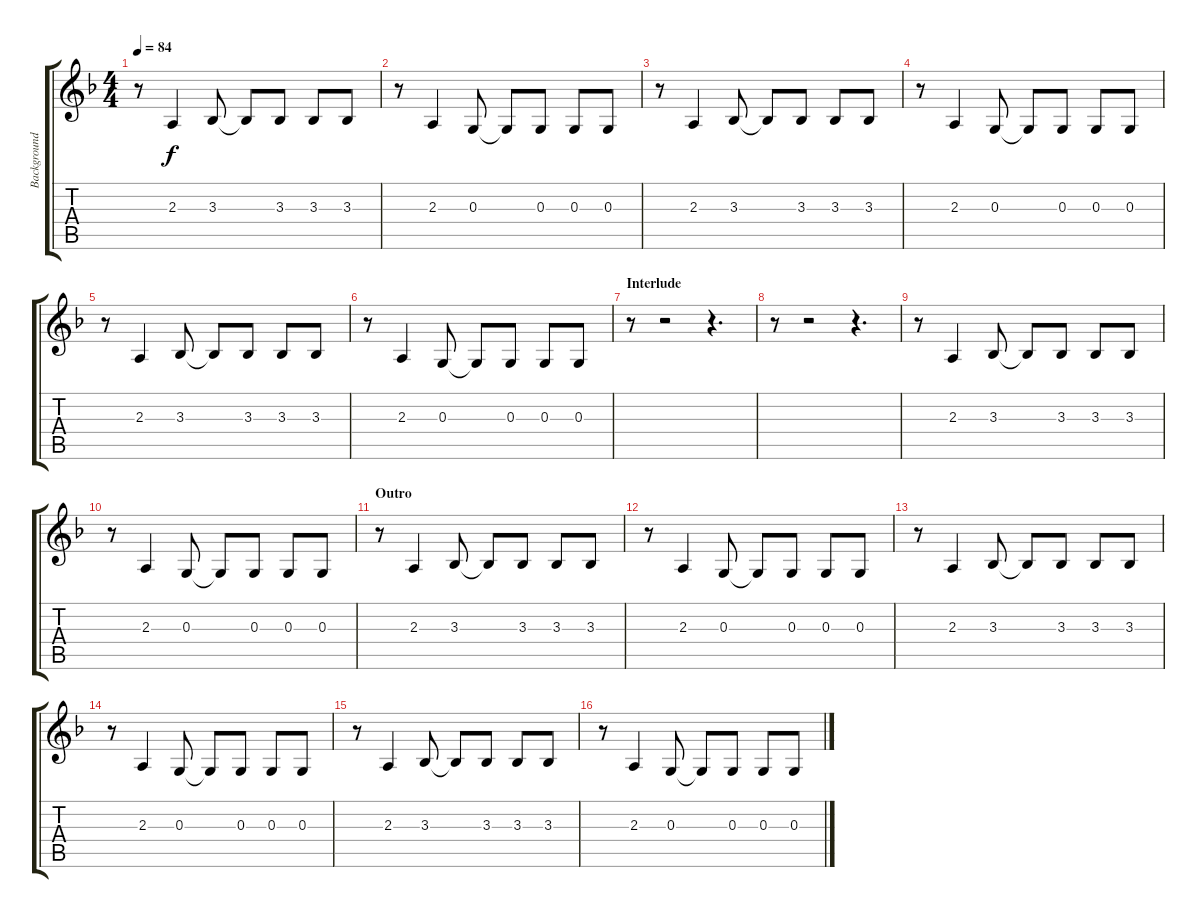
\track ("Background Vocals" "Background") {instrument sopranosax}
\staff {score tabs}
\tuning (E4 B3 G3 D3 A2 E2) {hide}
\ts (4 4)
\tempo 84
\clef g2
\ks f
r.8{dy f} 2.3.4 3.3.8 3.3{t}.8 3.3.8 3.3.8 3.3.8 |
r.8 2.3.4 0.3.8 0.3{t}.8 0.3.8 0.3.8 0.3.8 |
r.8 2.3.4 3.3.8 3.3{t}.8 3.3.8 3.3.8 3.3.8 |
r.8 2.3.4 0.3.8 0.3{t}.8 0.3.8 0.3.8 0.3.8 |
r.8 2.3.4 3.3.8 3.3{t}.8 3.3.8 3.3.8 3.3.8 |
r.8 2.3.4 0.3.8 0.3{t}.8 0.3.8 0.3.8 0.3.8 |
\section ("" "Interlude")
r.8 r.2 r.4{d} |
r.8 r.2 r.4{d} |
r.8 2.3.4 3.3.8 3.3{t}.8 3.3.8 3.3.8 3.3.8 |
r.8 2.3.4 0.3.8 0.3{t}.8 0.3.8 0.3.8 0.3.8 |
\section ("" "Outro")
r.8 2.3.4 3.3.8 3.3{t}.8 3.3.8 3.3.8 3.3.8 |
r.8 2.3.4 0.3.8 0.3{t}.8 0.3.8 0.3.8 0.3.8 |
r.8 2.3.4 3.3.8 3.3{t}.8 3.3.8 3.3.8 3.3.8 |
r.8 2.3.4 0.3.8 0.3{t}.8 0.3.8 0.3.8 0.3.8 |
r.8 2.3.4 3.3.8 3.3{t}.8 3.3.8 3.3.8 3.3.8 |
r.8 2.3.4 0.3.8 0.3{t}.8 0.3.8 0.3.8 0.3.8
